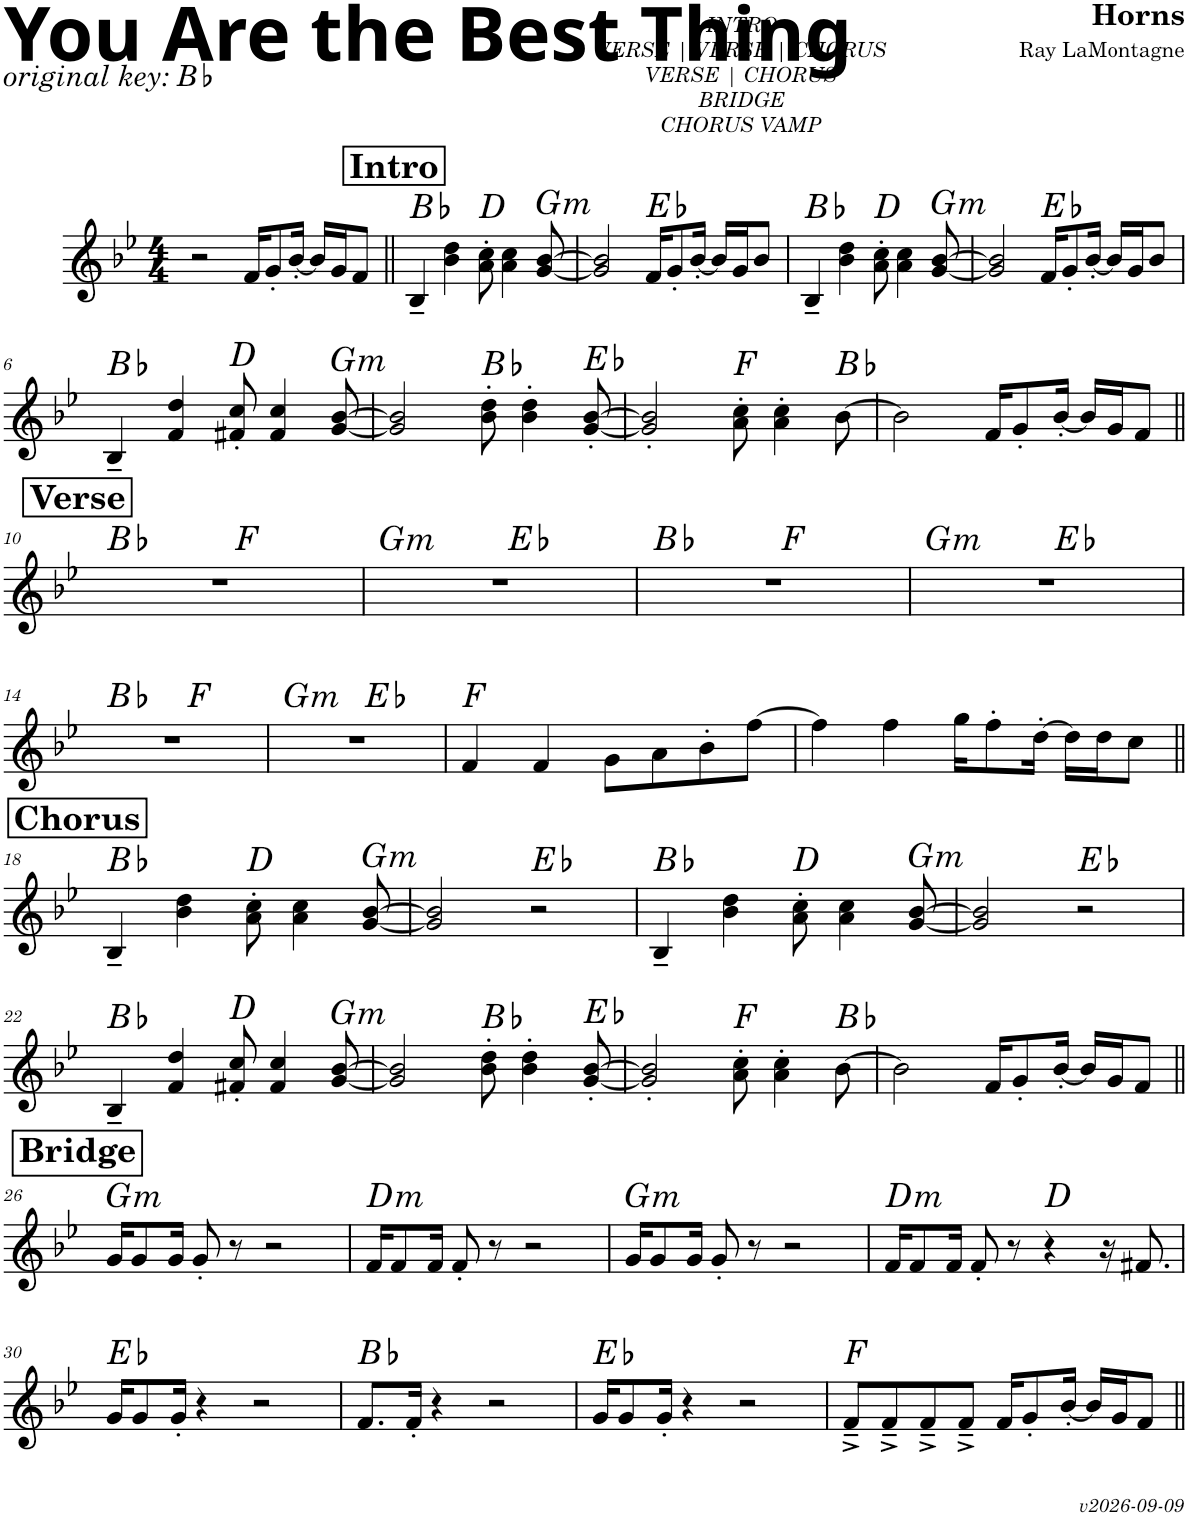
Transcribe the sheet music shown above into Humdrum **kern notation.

**kern	**harte
*part1	*part1
*staff1	*
*I"Piano	*
*I'Pno.	*
*clefG2	*
*k[b-e-]	*
*M4/4	*
=1	=1
2r	.
16f/KL	.
8g'/	.
[16b-'/Jk	.
16b-/LL]	.
16g/J	.
8f/J	.
!!LO:REH:place=s1:a:B:cj:fs=14:t=Intro
=2||	=2||
4B-~/	Bb:maj
4b-\ 4dd\	.
8a\' 8cc\'	D:maj
4a\ 4cc\	.
!	!LO:H:kt=m
[8g/ [8b-/	G:min
=3	=3
2g/] 2b-/]	.
16f/KL	Eb:maj
8g'/	.
[16b-'/Jk	.
16b-/LL]	.
16g/J	.
8b-/J	.
=4	=4
4B-~/	Bb:maj
4b-\ 4dd\	.
8a\' 8cc\'	D:maj
4a\ 4cc\	.
!	!LO:H:kt=m
[8g/ [8b-/	G:min
=5	=5
2g/] 2b-/]	.
16f/KL	Eb:maj
8g'/	.
[16b-'/Jk	.
16b-/LL]	.
16g/J	.
8b-/J	.
!!LO:LB:g=z
=6	=6
4B-~/	Bb:maj
4f/ 4dd/	.
8f#X/' 8cc/'	D:maj
4f#/ 4cc/	.
!	!LO:H:kt=m
[8g/ [8b-/	G:min
=7	=7
2g/] 2b-/]	.
8b-\' 8dd\'	Bb:maj
4b-\' 4dd\'	.
[8g/' [8b-/'	Eb:maj
=8	=8
2g/]' 2b-/]'	.
8a\' 8cc\'	F:maj
4a\' 4cc\'	.
[8b-\	Bb:maj
=9	=9
2b-\]	.
16f/KL	.
8g'/	.
[16b-'/Jk	.
16b-/LL]	.
16g/J	.
8f/J	.
!!LO:LB:g=z
!!LO:REH:place=s1:a:B:cj:fs=14:t=Verse
=10||	=10||
*^	*
1r	2ryy	Bb:maj
.	2ryy	F:maj
=11	=11	=11
!	!	!LO:H:kt=m
1r	2ryy	G:min
.	2ryy	Eb:maj
=12	=12	=12
1r	2ryy	Bb:maj
.	2ryy	F:maj
=13	=13	=13
!	!	!LO:H:kt=m
1r	2ryy	G:min
.	2ryy	Eb:maj
!!LO:LB:g=z	!!
=14	=14	=14
1r	2ryy	Bb:maj
.	2ryy	F:maj
=15	=15	=15
!	!	!LO:H:kt=m
1r	2ryy	G:min
.	2ryy	Eb:maj
*v	*v	*
=16	=16
4f/	F:maj
4f/	.
8g\L	.
8a\	.
8b-'\	.
[8ff\J	.
=17	=17
4ff\]	.
4ff\	.
16gg\KL	.
8ff'\	.
[16dd'\Jk	.
16dd\LL]	.
16dd\J	.
8cc\J	.
!!LO:LB:g=z
!!LO:REH:place=s1:a:B:cj:fs=14:t=Chorus
=18||	=18||
4B-~/	Bb:maj
4b-\ 4dd\	.
8a\' 8cc\'	D:maj
4a\ 4cc\	.
!	!LO:H:kt=m
[8g/ [8b-/	G:min
=19	=19
2g/] 2b-/]	.
2r	Eb:maj
=20	=20
4B-~/	Bb:maj
4b-\ 4dd\	.
8a\' 8cc\'	D:maj
4a\ 4cc\	.
!	!LO:H:kt=m
[8g/ [8b-/	G:min
=21	=21
2g/] 2b-/]	.
2r	Eb:maj
!!LO:LB:g=z
=22	=22
4B-~/	Bb:maj
4f/ 4dd/	.
8f#X/' 8cc/'	D:maj
4f#/ 4cc/	.
!	!LO:H:kt=m
[8g/ [8b-/	G:min
=23	=23
2g/] 2b-/]	.
8b-\' 8dd\'	Bb:maj
4b-\' 4dd\'	.
[8g/' [8b-/'	Eb:maj
=24	=24
2g/]' 2b-/]'	.
8a\' 8cc\'	F:maj
4a\' 4cc\'	.
[8b-\	Bb:maj
=25	=25
2b-\]	.
16f/KL	.
8g'/	.
[16b-'/Jk	.
16b-/LL]	.
16g/J	.
8f/J	.
!!LO:LB:g=z
!!LO:REH:place=s1:a:B:cj:fs=14:t=Bridge
=26||	=26||
!	!LO:H:kt=m
16g/KL	G:min
8g/	.
16g/Jk	.
8g'/	.
8r	.
2r	.
=27	=27
!	!LO:H:kt=m
16f/KL	D:min
8f/	.
16f/Jk	.
8f'/	.
8r	.
2r	.
=28	=28
!	!LO:H:kt=m
16g/KL	G:min
8g/	.
16g/Jk	.
8g'/	.
8r	.
2r	.
=29	=29
!	!LO:H:kt=m
16f/KL	D:min
8f/	.
16f/Jk	.
8f'/	.
8r	.
4r	D:maj
16r	.
8.f#X/	.
!!LO:LB:g=z
=30	=30
16g/KL	Eb:maj
8g/	.
16g'/Jk	.
4r	.
2r	.
=31	=31
8.f/L	Bb:maj
16f'/Jk	.
4r	.
2r	.
=32	=32
16g/KL	Eb:maj
8g/	.
16g'/Jk	.
4r	.
2r	.
=33	=33
8f~^/L	F:maj
8f~^/	.
8f~^/	.
8f~^/J	.
16f/KL	.
8g'/	.
[16b-'/Jk	.
16b-/LL]	.
16g/J	.
8f/J	.
=||	=||
*-	*-
